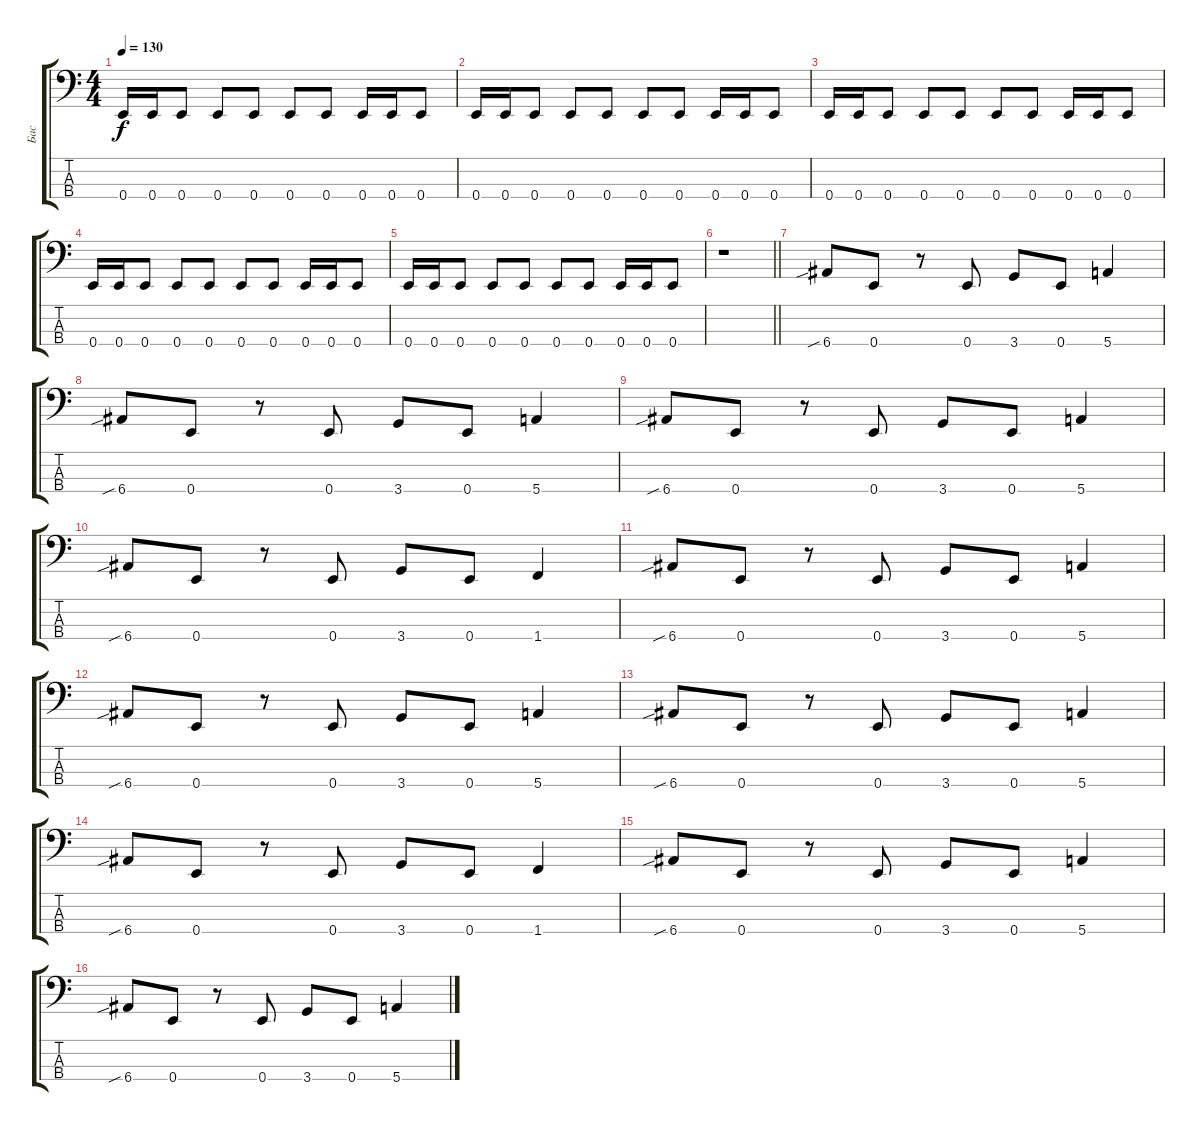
\track ("Бас" "Бас") {instrument electricbassfinger}
\staff {score tabs}
\tuning (G2 D2 A1 E1) {hide}
\ts (4 4)
\tempo 130
\clef f4
\ks c
0.4.16{dy f} 0.4.16 0.4.8 0.4.8 0.4.8 0.4.8 0.4.8 0.4.16 0.4.16 0.4.8 |
0.4.16 0.4.16 0.4.8 0.4.8 0.4.8 0.4.8 0.4.8 0.4.16 0.4.16 0.4.8 |
0.4.16 0.4.16 0.4.8 0.4.8 0.4.8 0.4.8 0.4.8 0.4.16 0.4.16 0.4.8 |
0.4.16 0.4.16 0.4.8 0.4.8 0.4.8 0.4.8 0.4.8 0.4.16 0.4.16 0.4.8 |
0.4.16 0.4.16 0.4.8 0.4.8 0.4.8 0.4.8 0.4.8 0.4.16 0.4.16 0.4.8 |
\barLineRight lightlight
r.1 |
6.4{sib}.8 0.4.8 r.8 0.4.8 3.4.8 0.4.8 5.4.4 |
6.4{sib}.8 0.4.8 r.8 0.4.8 3.4.8 0.4.8 5.4.4 |
6.4{sib}.8 0.4.8 r.8 0.4.8 3.4.8 0.4.8 5.4.4 |
6.4{sib}.8 0.4.8 r.8 0.4.8 3.4.8 0.4.8 1.4.4 |
6.4{sib}.8 0.4.8 r.8 0.4.8 3.4.8 0.4.8 5.4.4 |
6.4{sib}.8 0.4.8 r.8 0.4.8 3.4.8 0.4.8 5.4.4 |
6.4{sib}.8 0.4.8 r.8 0.4.8 3.4.8 0.4.8 5.4.4 |
6.4{sib}.8 0.4.8 r.8 0.4.8 3.4.8 0.4.8 1.4.4 |
6.4{sib}.8 0.4.8 r.8 0.4.8 3.4.8 0.4.8 5.4.4 |
6.4{sib}.8 0.4.8 r.8 0.4.8 3.4.8 0.4.8 5.4.4
